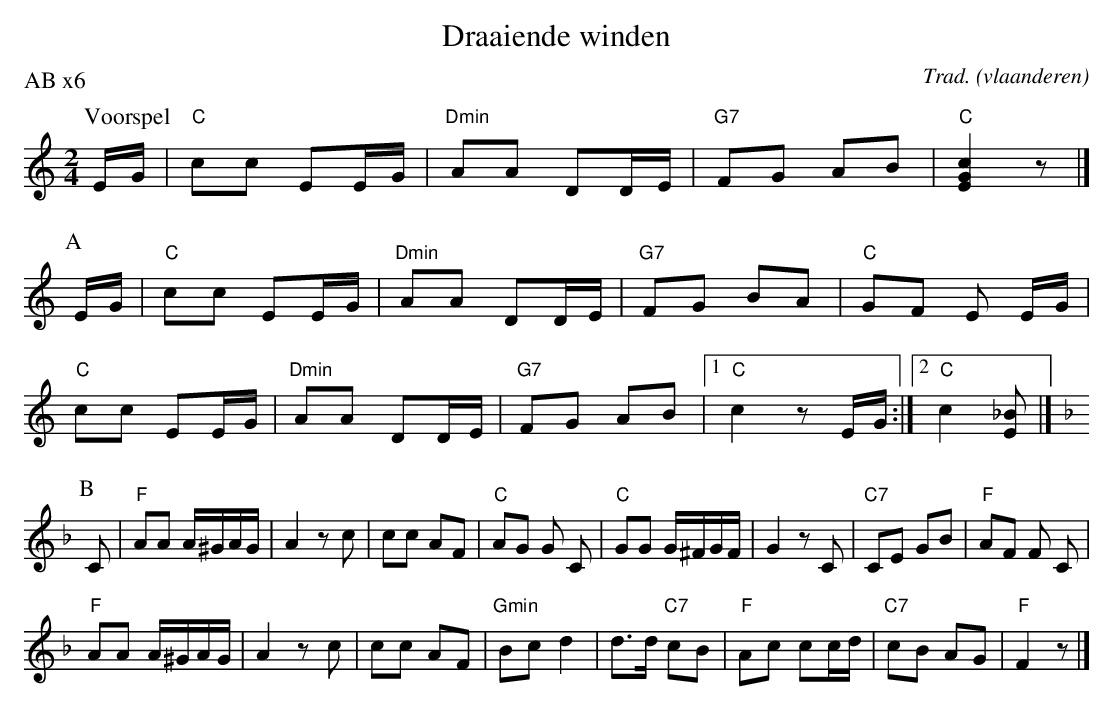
X:1
T:Draaiende winden
O:vlaanderen
C:Trad.
P:AB x6
L:1/8
M:2/4
K:C
P:Voorspel
E/G/ | "C" cc EE/G/ | "Dmin"AA DD/E/ | "G7"FG AB | "C"[c2G2E2] z |]
P:A
E/G/ | "C"cc EE/G/ | "Dmin"AA DD/E/ | "G7"FG BA | "C"GF E E/G/ |
"C"cc EE/G/ | "Dmin"AA DD/E/ | "G7"FG AB |1 "C"c2 z E/G/ :|2 "C"c2 [_BE] |]
P:B
K:F
C | "F"AA A/^G/A/G/ | A2 z c | cc AF | "C"AG G C | "C"GG G/^F/G/F/ | G2 z C | "C7"CE GB | "F" AF F C |
"F"AA A/^G/A/G/ | A2 z c | cc AF | "Gmin"Bc d2 | d>d "C7"cB | "F"Ac cc/d/ | "C7"cB AG | "F"F2 z |]
